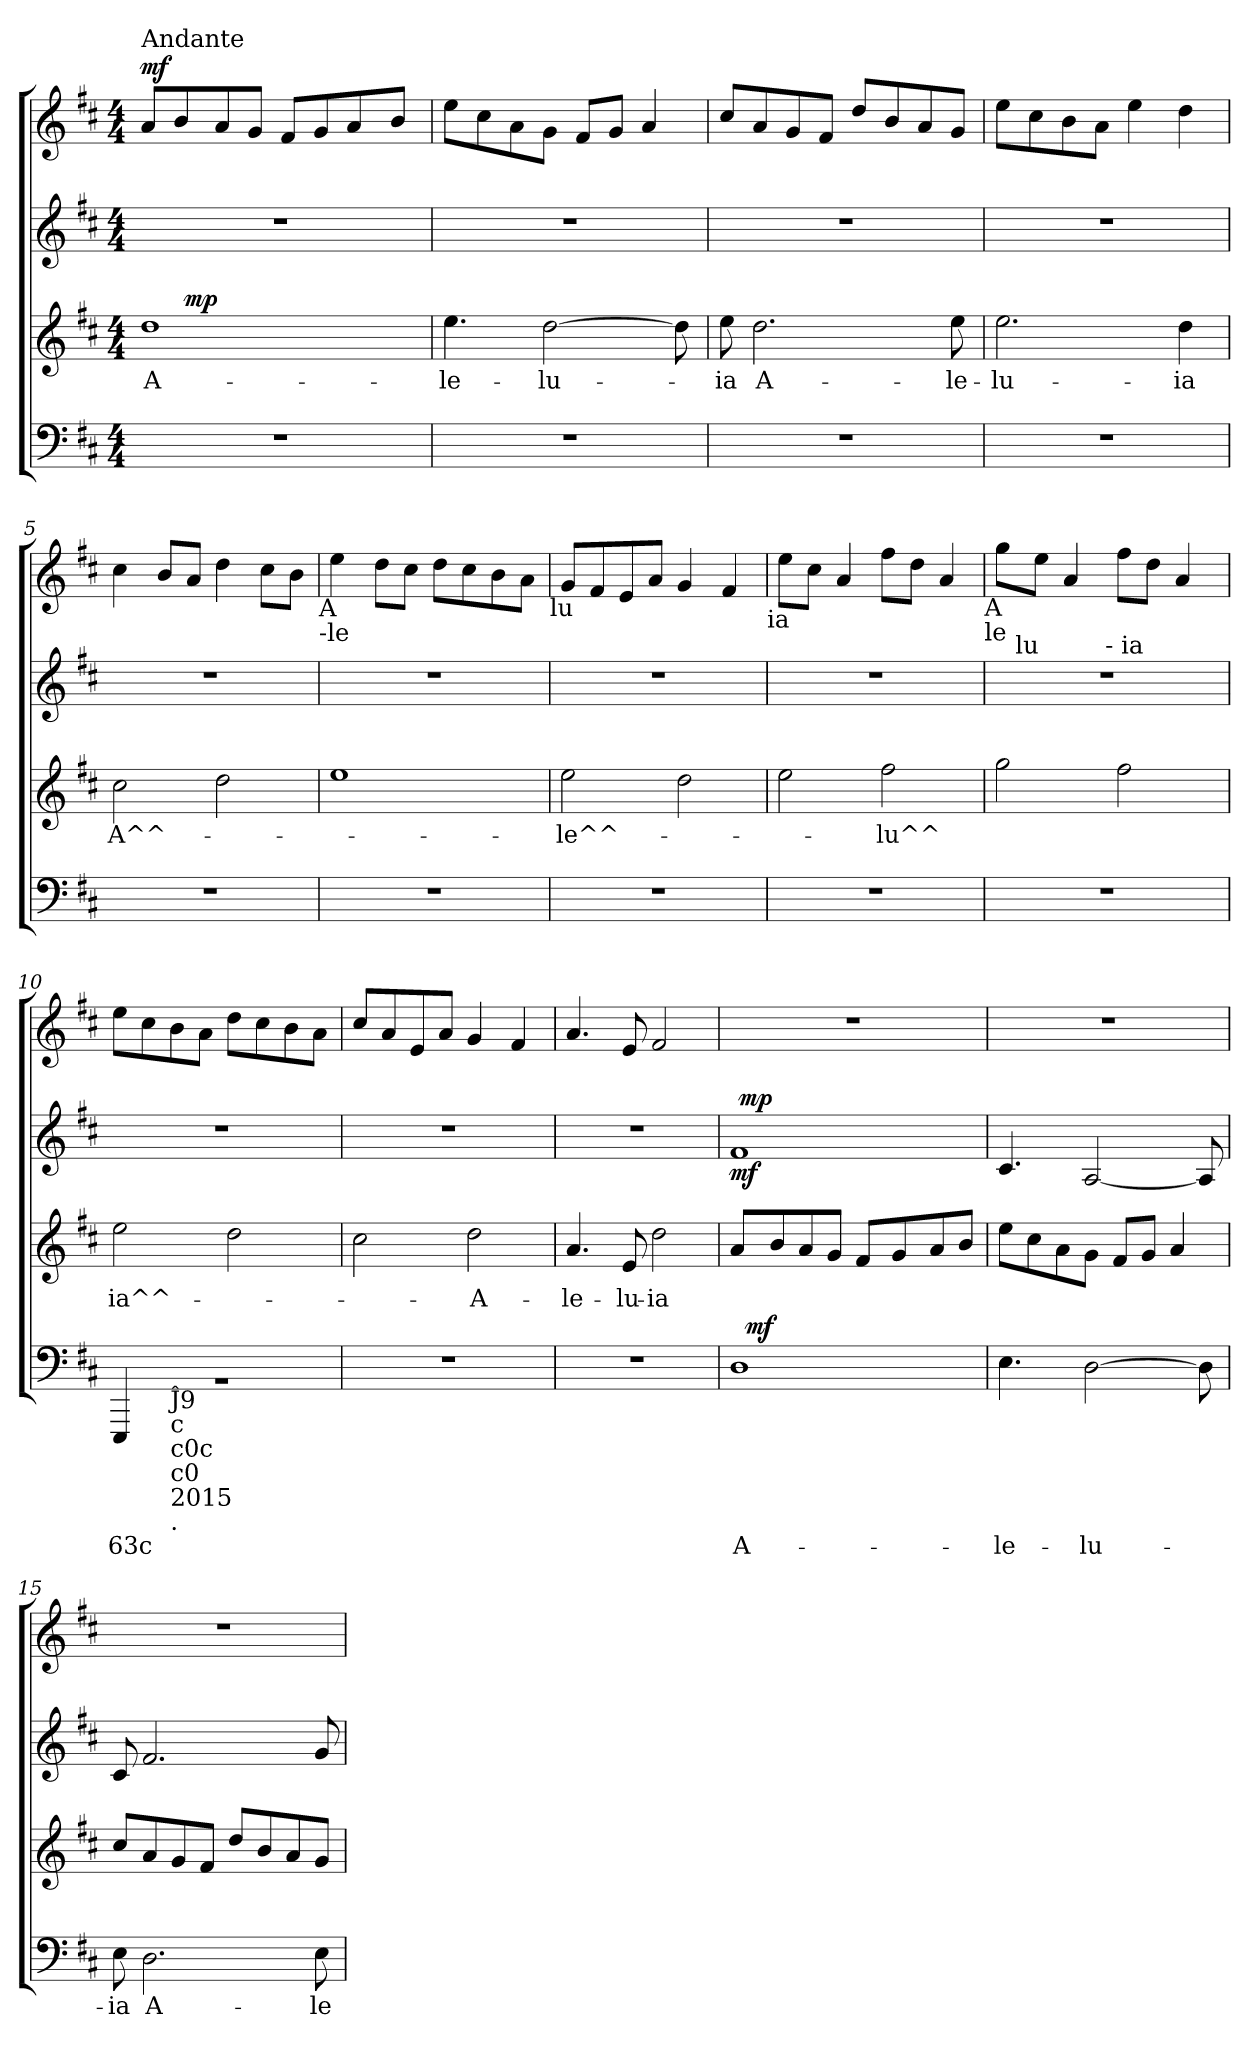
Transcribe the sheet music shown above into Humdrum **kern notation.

**kern	**text	**dynam	**kern	**text	**dynam	**kern	**dynam	**kern	**dynam
*part4	*part4	*part4	*part3	*part3	*part3	*part2	*part2	*part1	*part1
*staff4	*staff4	*staff4	*staff3	*staff3	*staff3	*staff2	*staff2	*staff1	*staff1
*clefF4	*	*	*clefG2	*	*	*clefG2	*	*clefG2	*
*k[f#c#]	*	*	*k[f#c#]	*	*	*k[f#c#]	*	*k[f#c#]	*
*D:	*	*	*D:	*	*	*D:	*	*D:	*
*M4/4	*	*	*M4/4	*	*	*M4/4	*	*M4/4	*
=1	=1	=1	=1	=1	=1	=1	=1	=1	=1
!	!	!	!	!	!	!	!	!LO:TX:a:t=Andante	!
!	!	!	!	!LO:LY:b	!	!	!	!	!LO:DY:a
*	*	*	*^	*	*	*	*	*	*
1r	.	.	1dd	12..ryy	A-	.	1r	.	8a/L	mf
.	.	.	.	.	.	.	.	.	8b/	.
!	!	!	!	!	!	!LO:DY:a	!	!	!	!
.	.	.	.	3%2ryy	.	mp	.	.	.	.
.	.	.	.	.	.	.	.	.	8a/	.
.	.	.	.	.	.	.	.	.	8g/J	.
.	.	.	.	.	.	.	.	.	8f#/L	.
.	.	.	.	.	.	.	.	.	8g/	.
.	.	.	.	.	.	.	.	.	8a/	.
.	.	.	.	6ryy	.	.	.	.	.	.
.	.	.	.	.	.	.	.	.	8b/J	.
.	.	.	.	48ryy	.	.	.	.	.	.
=2	=2	=2	=2	=2	=2	=2	=2	=2	=2	=2
!	!	!	!	!	!LO:LY:b:rj	!	!	!	!	!
*	*	*	*v	*v	*	*	*	*	*	*
1r	.	.	4.ee\	-le-	.	1r	.	8ee\L	.
.	.	.	.	.	.	.	.	8cc#\	.
.	.	.	.	.	.	.	.	8a\	.
!	!	!	!	!LO:LY:b	!	!	!	!	!
.	.	.	[>2dd\	-lu-	.	.	.	8g\J	.
.	.	.	.	.	.	.	.	8f#/L	.
.	.	.	.	.	.	.	.	8g/J	.
.	.	.	.	.	.	.	.	4a/	.
.	.	.	8dd\]	.	.	.	.	.	.
=3	=3	=3	=3	=3	=3	=3	=3	=3	=3
!	!	!	!	!LO:LY:b:rj	!	!	!	!	!
1r	.	.	8ee\	-ia	.	1r	.	8cc#/L	.
!	!	!	!	!LO:LY:b	!	!	!	!	!
.	.	.	2.dd\	A-	.	.	.	8a/	.
.	.	.	.	.	.	.	.	8g/	.
.	.	.	.	.	.	.	.	8f#/J	.
.	.	.	.	.	.	.	.	8dd/L	.
.	.	.	.	.	.	.	.	8b/	.
.	.	.	.	.	.	.	.	8a/	.
!	!	!	!	!LO:LY:b:rj	!	!	!	!	!
.	.	.	8ee\	-le-	.	.	.	8g/J	.
=4	=4	=4	=4	=4	=4	=4	=4	=4	=4
!	!	!	!	!LO:LY:b	!	!	!	!	!
1r	.	.	2.ee\	-lu-	.	1r	.	8ee\L	.
.	.	.	.	.	.	.	.	8cc#\	.
.	.	.	.	.	.	.	.	8b\	.
.	.	.	.	.	.	.	.	8a\J	.
.	.	.	.	.	.	.	.	4ee\	.
!	!	!	!	!LO:LY:b:rj	!	!	!	!	!
.	.	.	4dd\	-ia	.	.	.	4dd\	.
!!LO:LB:g=z
=5	=5	=5	=5	=5	=5	=5	=5	=5	=5
!	!	!	!	!LO:LY:b	!	!	!	!	!
1r	.	.	2cc#\	A^^-	.	1r	.	4cc#\	.
.	.	.	.	.	.	.	.	8b/L	.
.	.	.	.	.	.	.	.	8a/J	.
.	.	.	2dd\	.	.	.	.	4dd\	.
.	.	.	.	.	.	.	.	8cc#\L	.
.	.	.	.	.	.	.	.	8b\J	.
!	!	!	!	!	!	!	!	!LO:TX:b:t=A	!
!	!	!	!	!	!	!	!	!LO:TX:b:t=-le	!
=6	=6	=6	=6	=6	=6	=6	=6	=6	=6
1r	.	.	1ee	.	.	1r	.	4ee\	.
.	.	.	.	.	.	.	.	8dd\L	.
.	.	.	.	.	.	.	.	8cc#\J	.
.	.	.	.	.	.	.	.	8dd\L	.
.	.	.	.	.	.	.	.	8cc#\	.
.	.	.	.	.	.	.	.	8b\	.
.	.	.	.	.	.	.	.	8a\J	.
!	!	!	!	!	!	!	!	!LO:TX:b:t=lu	!
=7	=7	=7	=7	=7	=7	=7	=7	=7	=7
!	!	!	!	!LO:LY:b	!	!	!	!	!
1r	.	.	2ee\	-le^^-	.	1r	.	8g/L	.
.	.	.	.	.	.	.	.	8f#/	.
.	.	.	.	.	.	.	.	8e/	.
.	.	.	.	.	.	.	.	8a/J	.
.	.	.	2dd\	.	.	.	.	4g/	.
.	.	.	.	.	.	.	.	4f#/	.
!	!	!	!	!	!	!	!	!LO:TX:b:t=ia	!
=8	=8	=8	=8	=8	=8	=8	=8	=8	=8
1r	.	.	2ee\	.	.	1r	.	8ee\L	.
.	.	.	.	.	.	.	.	8cc#\J	.
.	.	.	.	.	.	.	.	4a/	.
!	!	!	!	!LO:LY:b	!	!	!	!	!
.	.	.	2ff#\	-lu^^	.	.	.	8ff#\L	.
.	.	.	.	.	.	.	.	8dd\J	.
.	.	.	.	.	.	.	.	4a/	.
!	!	!	!	!	!	!	!	!LO:TX:b:t=A	!
!	!	!	!	!	!	!	!	!LO:TX:b:t=le	!
!!LO:LB:g=z
=9	=9	=9	=9	=9	=9	=9	=9	=9	=9
*	*	*	*	*	*	*^	*	*	*
*	*	*	*	*	*	*	*^	*	*	*
1r	.	.	2gg\	.	.	1r	16ryy	4...ryy	.	8gg\L	.
!	!	!	!	!	!	!	!LO:TX:a:t=lu	!	!	!	!
.	.	.	.	.	.	.	2...ryy	.	.	.	.
.	.	.	.	.	.	.	.	.	.	8ee\J	.
.	.	.	.	.	.	.	.	.	.	4a/	.
!	!	!	!	!	!	!	!	!LO:TX:a:t=- ia	!	!	!
.	.	.	.	.	.	.	.	2ryy	.	.	.
.	.	.	2ff#\	.	.	.	.	.	.	8ff#\L	.
.	.	.	.	.	.	.	.	.	.	8dd\J	.
.	.	.	.	.	.	.	.	.	.	4a/	.
.	.	.	.	.	.	.	.	32ryy	.	.	.
=10	=10	=10	=10	=10	=10	=10	=10	=10	=10	=10	=10
*^	*	*	*	*	*	*	*	*	*	*	*
*	*^	*	*	*	*	*	*	*	*	*	*	*
!	!	!	!LO:LY:b	!	!	!LO:LY:b	!	!	!	!	!	!	!
*	*	*	*	*	*	*	*	*v	*v	*v	*	*	*
4ryy	1rC	4EEE/	63c	.	2ee\	ia^^-	.	1r	.	8ee\L	.
.	.	.	.	.	.	.	.	.	.	8cc#\	.
!LO:TX:b:t=Ĵ9	!	!	!	!	!	!	!	!	!	!	!
!LO:TX:b:t=c	!	!	!	!	!	!	!	!	!	!	!
!LO:TX:b:t=c0c	!	!	!	!	!	!	!	!	!	!	!
!LO:TX:b:t=c0	!	!	!	!	!	!	!	!	!	!	!
!LO:TX:b:t=2015	!	!	!	!	!	!	!	!	!	!	!
!LO:TX:b:t=.	!	!	!	!	!	!	!	!	!	!	!
2.ryy	.	2.ryy	.	.	.	.	.	.	.	8b\	.
.	.	.	.	.	.	.	.	.	.	8a\J	.
.	.	.	.	.	2dd\	.	.	.	.	8dd\L	.
.	.	.	.	.	.	.	.	.	.	8cc#\	.
.	.	.	.	.	.	.	.	.	.	8b\	.
.	.	.	.	.	.	.	.	.	.	8a\J	.
*v	*v	*v	*	*	*	*	*	*	*	*	*
=11	=11	=11	=11	=11	=11	=11	=11	=11	=11
1r	.	.	2cc#\	.	.	1r	.	8cc#/L	.
.	.	.	.	.	.	.	.	8a/	.
.	.	.	.	.	.	.	.	8e/	.
.	.	.	.	.	.	.	.	8a/J	.
!	!	!	!	!LO:LY:b	!	!	!	!	!
.	.	.	2dd\	-A-	.	.	.	4g/	.
.	.	.	.	.	.	.	.	4f#/	.
=12	=12	=12	=12	=12	=12	=12	=12	=12	=12
!	!	!	!	!LO:LY:b:rj	!	!	!	!	!
1r	.	.	4.a/	-le-	.	1r	.	4.a/	.
!	!	!	!	!LO:LY:b	!	!	!	!	!
.	.	.	8e/	-lu-	.	.	.	8e/	.
!	!	!	!	!LO:LY:b:rj	!	!	!	!	!
.	.	.	2dd\	-ia	.	.	.	2f#/	.
!!LO:PB:g=z
=13	=13	=13	=13	=13	=13	=13	=13	=13	=13
!	!LO:LY:b	!	!	!	!	!	!LO:DY:b	!	!
*^	*	*	*	*	*	*^	*	*	*
1D	32ryy	A-	.	8a/L	.	.	1f#	48ryy	mf	1r	.
!	!	!	!	!	!	!	!	!	!LO:DY:a	!	!
.	.	.	.	.	.	.	.	3%2ryy	mp	.	.
!	!	!	!LO:DY:a	!	!	!	!	!	!	!	!
.	2ryy	.	mf	.	.	.	.	.	.	.	.
.	.	.	.	8b/	.	.	.	.	.	.	.
.	.	.	.	8a/	.	.	.	.	.	.	.
.	.	.	.	8g/J	.	.	.	.	.	.	.
.	.	.	.	8f#/L	.	.	.	.	.	.	.
.	4...ryy	.	.	.	.	.	.	.	.	.	.
.	.	.	.	8g/	.	.	.	.	.	.	.
.	.	.	.	.	.	.	.	6...ryy	.	.	.
.	.	.	.	8a/	.	.	.	.	.	.	.
.	.	.	.	8b/J	.	.	.	.	.	.	.
=14	=14	=14	=14	=14	=14	=14	=14	=14	=14	=14	=14
!	!	!LO:LY:b:rj	!	!	!	!	!	!	!	!	!
*v	*v	*	*	*	*	*	*v	*v	*	*	*
4.E\	-le-	.	8ee\L	.	.	4.c#/	.	1r	.
.	.	.	8cc#\	.	.	.	.	.	.
.	.	.	8a\	.	.	.	.	.	.
!	!LO:LY:b	!	!	!	!	!	!	!	!
[>2D\	-lu-	.	8g\J	.	.	[<2A/	.	.	.
.	.	.	8f#/L	.	.	.	.	.	.
.	.	.	8g/J	.	.	.	.	.	.
.	.	.	4a/	.	.	.	.	.	.
8D\]	.	.	.	.	.	8A/]	.	.	.
=15	=15	=15	=15	=15	=15	=15	=15	=15	=15
!	!LO:LY:b:rj	!	!	!	!	!	!	!	!
8E\	-ia	.	8cc#/L	.	.	8c#/	.	1r	.
!	!LO:LY:b	!	!	!	!	!	!	!	!
2.D\	A-	.	8a/	.	.	2.f#/	.	.	.
.	.	.	8g/	.	.	.	.	.	.
.	.	.	8f#/J	.	.	.	.	.	.
.	.	.	8dd/L	.	.	.	.	.	.
.	.	.	8b/	.	.	.	.	.	.
.	.	.	8a/	.	.	.	.	.	.
!	!LO:LY:b:rj	!	!	!	!	!	!	!	!
8E\	-le-	.	8g/J	.	.	8g/	.	.	.
=	=	=	=	=	=	=	=	=	=
*-	*-	*-	*-	*-	*-	*-	*-	*-	*-
